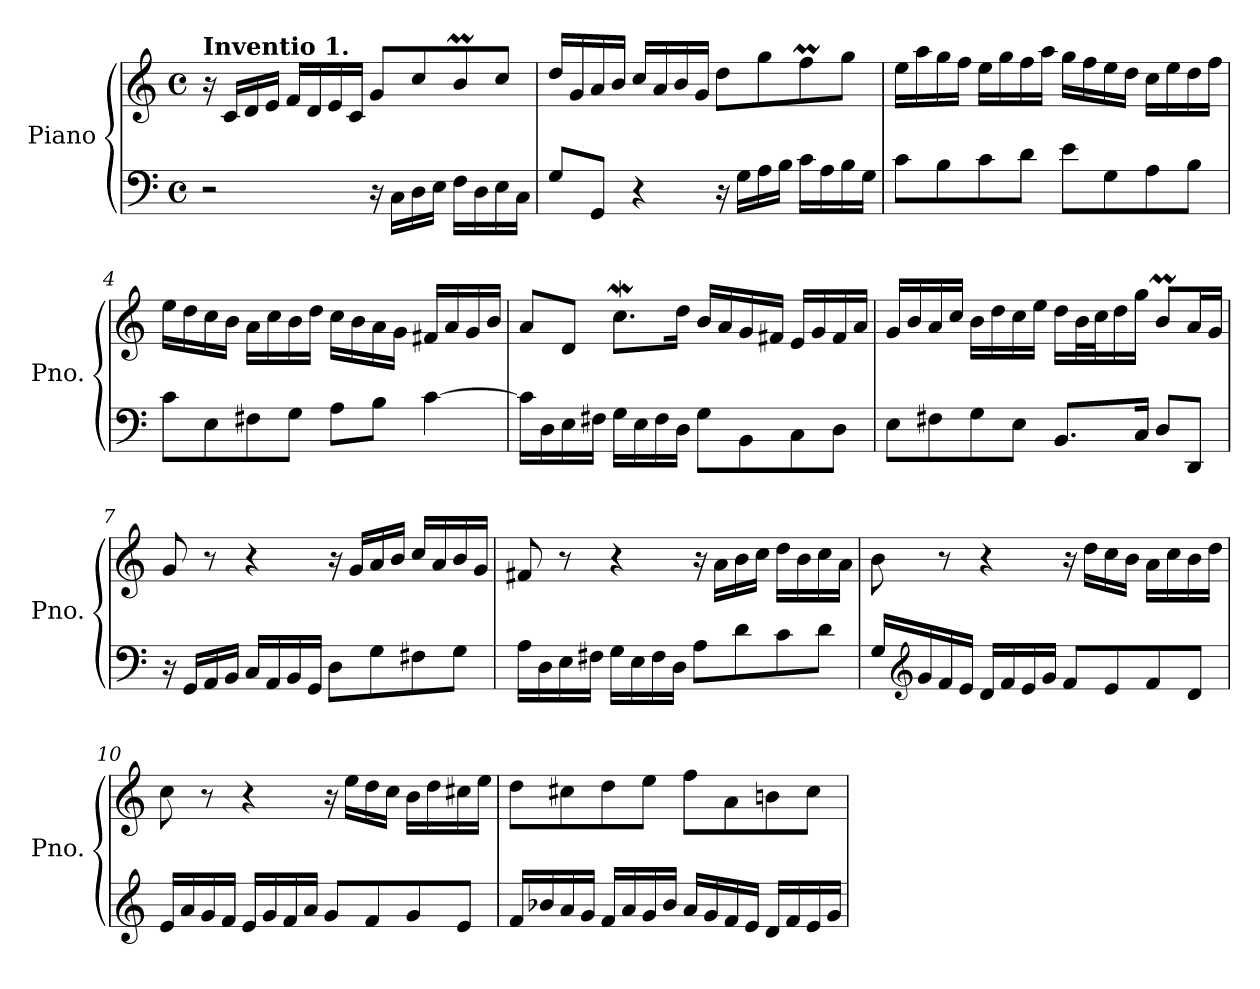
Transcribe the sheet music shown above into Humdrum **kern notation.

**kern	**kern
*part1	*part1
*staff2	*staff1
*I"Piano	*
*I'Pno.	*
*clefF4	*clefG2
*k[]	*k[]
*M4/4	*M4/4
*met(c)	*met(c)
*MM60	*MM60
=1	=1
!	!LO:TX:a:B:t=Inventio 1.
2r	16r
.	16c/LL
.	16d/
.	16e/JJ
.	16f/LL
.	16d/
.	16e/
.	16c/JJ
16r	8g/L
16C\LL	.
16D\	8cc/
16E\JJ	.
16F\LL	8bm/
16D\	.
16E\	8cc/J
16C\JJ	.
=2	=2
8G/L	16dd/LL
.	16g/
8GG/J	16a/
.	16b/JJ
4r	16cc/LL
.	16a/
.	16b/
.	16g/JJ
16r	8dd\L
16G\LL	.
16A\	8gg\
16B\JJ	.
16c\LL	8ffM\
16A\	.
16B\	8gg\J
16G\JJ	.
=3	=3
8c\L	16ee\LL
.	16aa\
8B\	16gg\
.	16ff\JJ
8c\	16ee\LL
.	16gg\
8d\J	16ff\
.	16aa\JJ
8e\L	16gg\LL
.	16ff\
8G\	16ee\
.	16dd\JJ
8A\	16cc\LL
.	16ee\
8B\J	16dd\
.	16ff\JJ
!!LO:LB:g=z
=4	=4
8c\L	16ee\LL
.	16dd\
8E\	16cc\
.	16b\JJ
8F#X\	16a\LL
.	16cc\
8G\J	16b\
.	16dd\JJ
8A\L	16cc\LL
.	16b\
8B\J	16a\
.	16g\JJ
[4c\	16f#X/LL
.	16a/
.	16g/
.	16b/JJ
=5	=5
16c\LL]	8a/L
16D\	.
16E\	8d/J
16F#X\JJ	.
16G\LL	8.ccw\L
16E\	.
16F#\	.
16D\JJ	16dd\Jk
8G\L	16b/LL
.	16a/
8BB\	16g/
.	16f#X/JJ
8C\	16e/LL
.	16g/
8D\J	16f#/
.	16a/JJ
=6	=6
8E\L	16g/LL
.	16b/
8F#X\	16a/
.	16cc/JJ
8G\	16b\LL
.	16dd\
8E\J	16cc\
.	16ee\JJ
8.BB/L	16dd\LL
.	32b\L
.	32cc\J
.	16dd\
16C/Jk	16gg\JJ
8D/L	8bm/L
8DD/J	16a/L
.	16g/JJ
=7	=7
16r	8g/
16GG/LL	.
16AA/	8r
16BB/JJ	.
16C/LL	4r
16AA/	.
16BB/	.
16GG/JJ	.
8D\L	16r
.	16g/LL
8G\	16a/
.	16b/JJ
8F#X\	16cc/LL
.	16a/
8G\J	16b/
.	16g/JJ
!!LO:LB:g=z
=8	=8
16A\LL	8f#X/
16D\	.
16E\	8r
16F#X\JJ	.
16G\LL	4r
16E\	.
16F#\	.
16D\JJ	.
8A\L	16r
.	16a\LL
8d\	16b\
.	16cc\JJ
8c\	16dd\LL
.	16b\
8d\J	16cc\
.	16a\JJ
=9	=9
16G/LL	8b\
*clefG2	*
16g/	.
16f/	8r
16e/JJ	.
16d/LL	4r
16f/	.
16e/	.
16g/JJ	.
8f/L	16r
.	16dd\LL
8e/	16cc\
.	16b\JJ
8f/	16a\LL
.	16cc\
8d/J	16b\
.	16dd\JJ
=10	=10
16e/LL	8cc\
16a/	.
16g/	8r
16f/JJ	.
16e/LL	4r
16g/	.
16f/	.
16a/JJ	.
8g/L	16r
.	16ee\LL
8f/	16dd\
.	16cc\JJ
8g/	16b\LL
.	16dd\
8e/J	16cc#X\
.	16ee\JJ
=11	=11
16f/LL	8dd\L
16b-X/	.
16a/	8cc#X\
16g/JJ	.
16f/LL	8dd\
16a/	.
16g/	8ee\J
16b-/JJ	.
16a/LL	8ff\L
16g/	.
16f/	8a\
16e/JJ	.
16d/LL	8bn\
16f/	.
16e/	8cc#\J
16g/JJ	.
=	=
*-	*-
